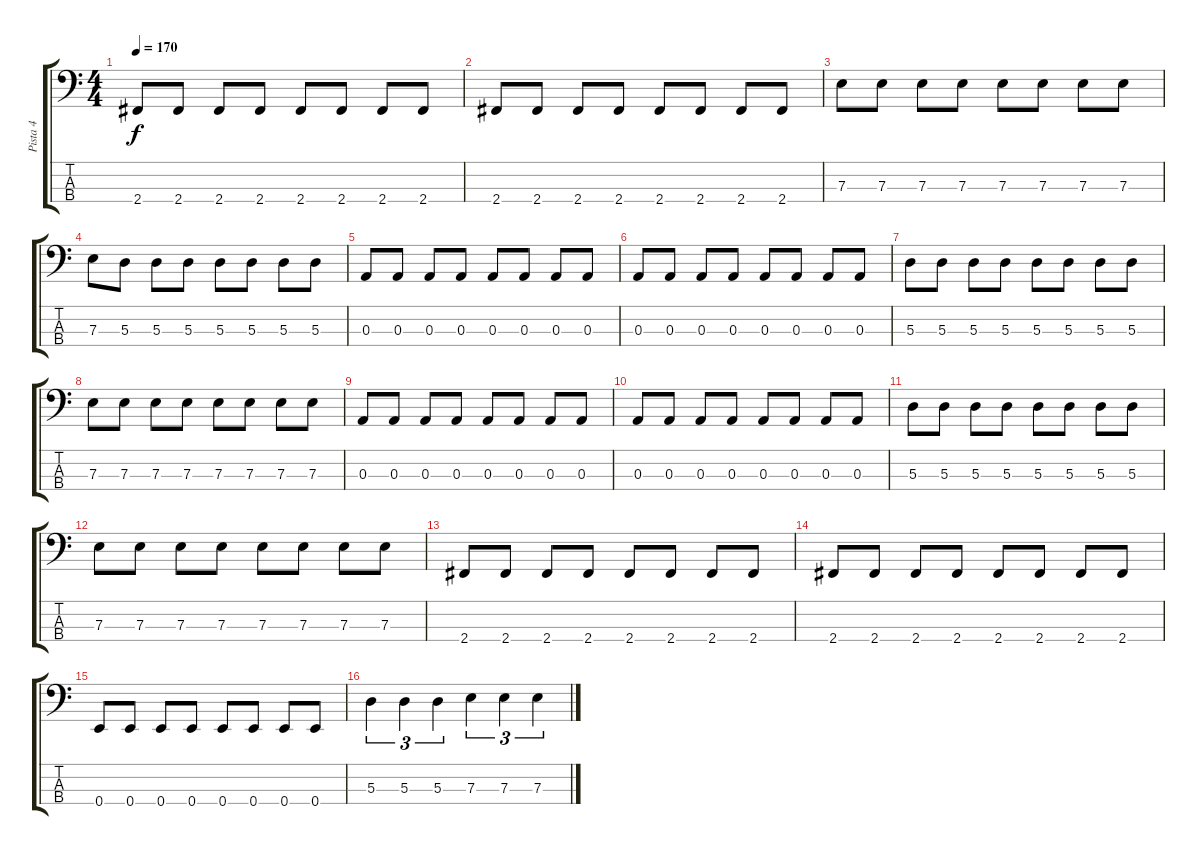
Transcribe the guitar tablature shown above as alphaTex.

\track ("Pista 4" "Pista 4") {instrument electricbassfinger}
\staff {score tabs}
\tuning (G2 D2 A1 E1) {hide}
\ts (4 4)
\tempo 170
\clef f4
\ks c
2.4.8{dy f} 2.4.8 2.4.8 2.4.8 2.4.8 2.4.8 2.4.8 2.4.8 |
2.4.8 2.4.8 2.4.8 2.4.8 2.4.8 2.4.8 2.4.8 2.4.8 |
7.3.8 7.3.8 7.3.8 7.3.8 7.3.8 7.3.8 7.3.8 7.3.8 |
7.3.8 5.3.8 5.3.8 5.3.8 5.3.8 5.3.8 5.3.8 5.3.8 |
0.3.8 0.3.8 0.3.8 0.3.8 0.3.8 0.3.8 0.3.8 0.3.8 |
0.3.8 0.3.8 0.3.8 0.3.8 0.3.8 0.3.8 0.3.8 0.3.8 |
5.3.8 5.3.8 5.3.8 5.3.8 5.3.8 5.3.8 5.3.8 5.3.8 |
7.3.8 7.3.8 7.3.8 7.3.8 7.3.8 7.3.8 7.3.8 7.3.8 |
0.3.8 0.3.8 0.3.8 0.3.8 0.3.8 0.3.8 0.3.8 0.3.8 |
0.3.8 0.3.8 0.3.8 0.3.8 0.3.8 0.3.8 0.3.8 0.3.8 |
5.3.8 5.3.8 5.3.8 5.3.8 5.3.8 5.3.8 5.3.8 5.3.8 |
7.3.8 7.3.8 7.3.8 7.3.8 7.3.8 7.3.8 7.3.8 7.3.8 |
2.4.8 2.4.8 2.4.8 2.4.8 2.4.8 2.4.8 2.4.8 2.4.8 |
2.4.8 2.4.8 2.4.8 2.4.8 2.4.8 2.4.8 2.4.8 2.4.8 |
0.4.8 0.4.8 0.4.8 0.4.8 0.4.8 0.4.8 0.4.8 0.4.8 |
5.3.4{tu (3 2)} 5.3.4{tu (3 2)} 5.3.4{tu (3 2)} 7.3.4{tu (3 2)} 7.3.4{tu (3 2)} 7.3.4{tu (3 2)}
